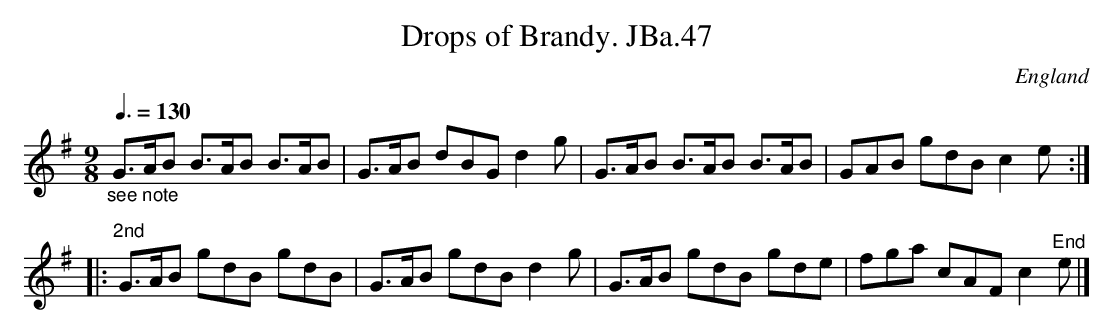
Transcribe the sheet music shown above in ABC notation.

X:1
T:Drops of Brandy. JBa.47
L:1/8
M:9/8
O:England
Q:3/8=130
K:G major
"_see note"G>AB B>AB B>AB | G>AB dBG d2g |\
G>AB B>AB B>AB | GAB gdB c2e :|!
|:"2nd" G>AB gdB gdB | G>AB gdB d2g |\
G>AB gdB gde | fga cAF c2"^End"e |]
